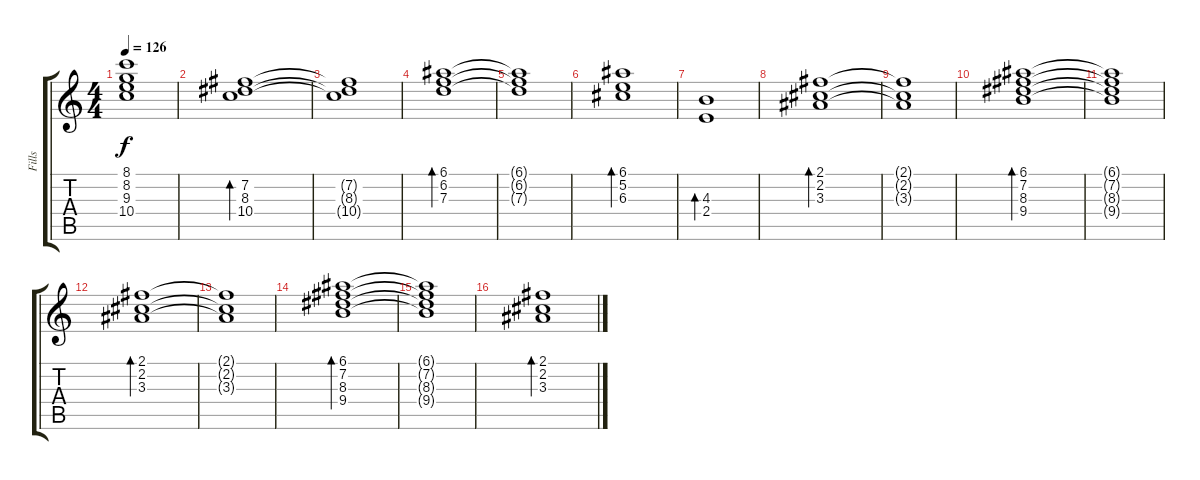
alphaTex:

\track ("Fills" "Fills") {instrument electricguitarjazz}
\staff {score tabs}
\tuning (E4 B3 G3 D3 A2 E2) {hide}
\ts (4 4)
\tempo 126
\clef g2
\ks c
(8.1{t} 8.2{t} 9.3{t} 10.4{t}).1{dy f} |
(7.2 8.3 10.4).1{bd 60} |
(7.2{t} 8.3{t} 10.4{t}).1 |
(6.1 6.2 7.3).1{bd 60} |
(6.1{t} 6.2{t} 7.3{t}).1 |
(6.1 5.2 6.3).1{bd 60} |
(4.3 2.4).1{bd 60} |
(2.1 2.2 3.3).1{bd 60} |
(2.1{t} 2.2{t} 3.3{t}).1 |
(6.1 7.2 8.3 9.4).1{bd 60} |
(6.1{t} 7.2{t} 8.3{t} 9.4{t}).1 |
(2.1 2.2 3.3).1{bd 60} |
(2.1{t} 2.2{t} 3.3{t}).1 |
(6.1 7.2 8.3 9.4).1{bd 60} |
(6.1{t} 7.2{t} 8.3{t} 9.4{t}).1 |
(2.1 2.2 3.3).1{bd 60}
